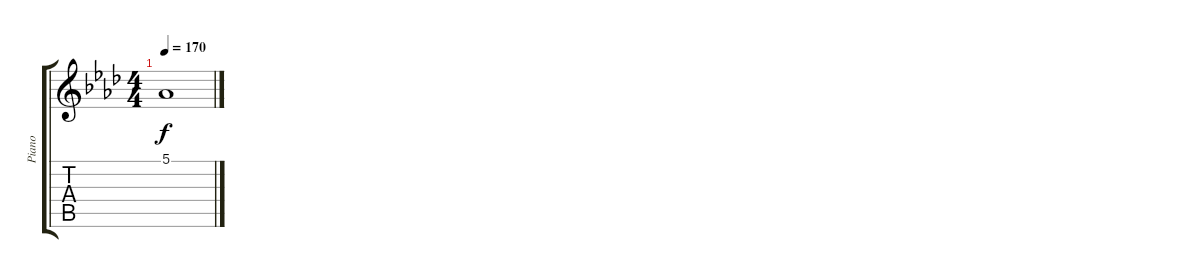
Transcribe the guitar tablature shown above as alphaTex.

\track ("Piano" "Piano") {instrument acousticgrandpiano}
\staff {score tabs}
\tuning (Eb4 Bb3 Gb3 Db3 Ab2 Eb2) {hide}
\ts (4 4)
\tempo 170
\clef g2
\ks ab
5.1{t}.1{dy f}
